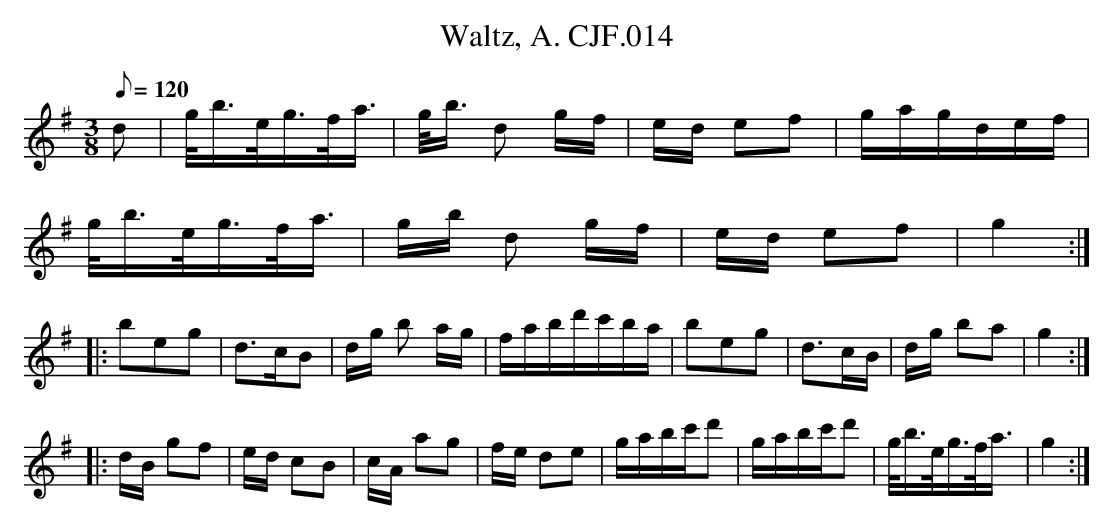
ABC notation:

X:1
T:Waltz, A. CJF.014
M:3/8
L:1/16
Q:1/8=120
K:G
d2|\
g<be<gf<a|g<b d2 gf|ed e2f2|gagdef|
g<be<gf<a|gb d2 gf|ed e2f2|g4:|
|:b2e2g2|d3cB2|dg b2 ag|fabd'c'ba|\
b2e2g2|d3cB|dg b2a2|g4:|
|:dB g2f2|ed c2B2|cA a2g2|fe d2e2|\
gabc'd'2|gabc'd'2|g<be<gf<a|g4:|
